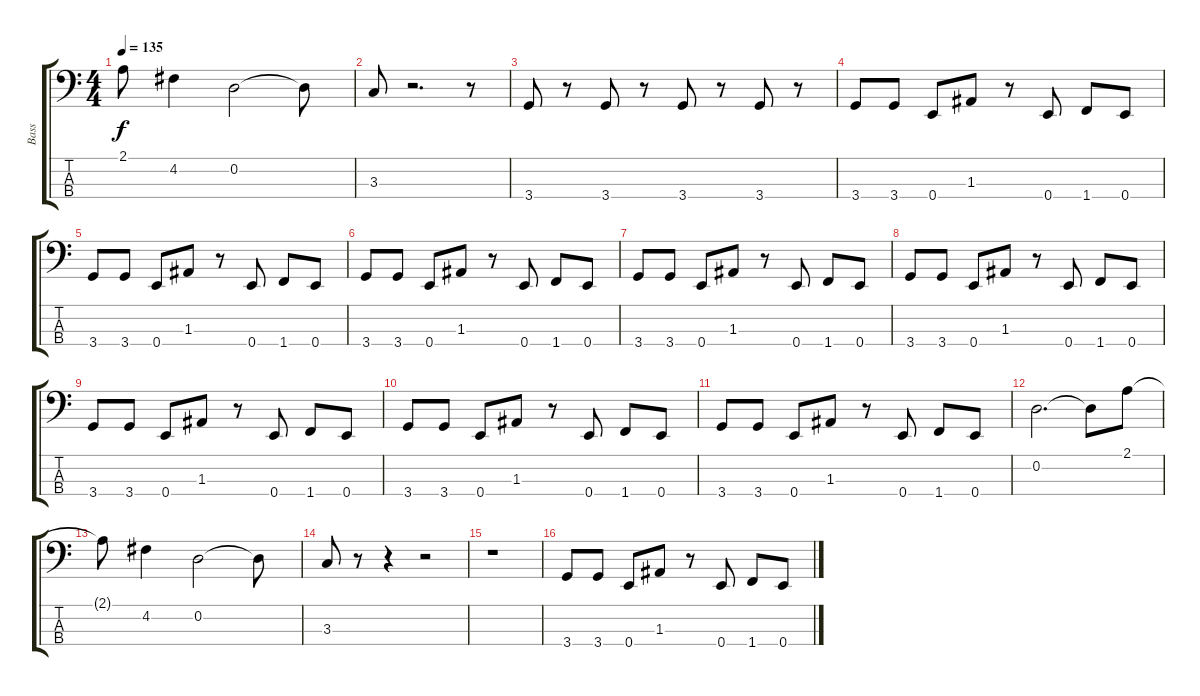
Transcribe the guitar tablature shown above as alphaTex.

\track ("Bass" "Bass") {instrument electricbassfinger}
\staff {score tabs}
\tuning (G2 D2 A1 E1) {hide}
\ts (4 4)
\tempo 135
\clef f4
\ks c
2.1{t}.8{dy f} 4.2.4 0.2.2 0.2{t}.8 |
3.3.8 r.2{d} r.8 |
3.4.8 r.8 3.4.8 r.8 3.4.8 r.8 3.4.8 r.8 |
3.4.8 3.4.8 0.4.8 1.3.8 r.8 0.4.8 1.4.8 0.4.8 |
3.4.8 3.4.8 0.4.8 1.3.8 r.8 0.4.8 1.4.8 0.4.8 |
3.4.8 3.4.8 0.4.8 1.3.8 r.8 0.4.8 1.4.8 0.4.8 |
3.4.8 3.4.8 0.4.8 1.3.8 r.8 0.4.8 1.4.8 0.4.8 |
3.4.8 3.4.8 0.4.8 1.3.8 r.8 0.4.8 1.4.8 0.4.8 |
3.4.8 3.4.8 0.4.8 1.3.8 r.8 0.4.8 1.4.8 0.4.8 |
3.4.8 3.4.8 0.4.8 1.3.8 r.8 0.4.8 1.4.8 0.4.8 |
3.4.8 3.4.8 0.4.8 1.3.8 r.8 0.4.8 1.4.8 0.4.8 |
0.2.2{d} 0.2{t}.8 2.1.8 |
2.1{t}.8 4.2.4 0.2.2 0.2{t}.8 |
3.3.8 r.8 r.4 r.2 |
r.1 |
3.4.8 3.4.8 0.4.8 1.3.8 r.8 0.4.8 1.4.8 0.4.8
